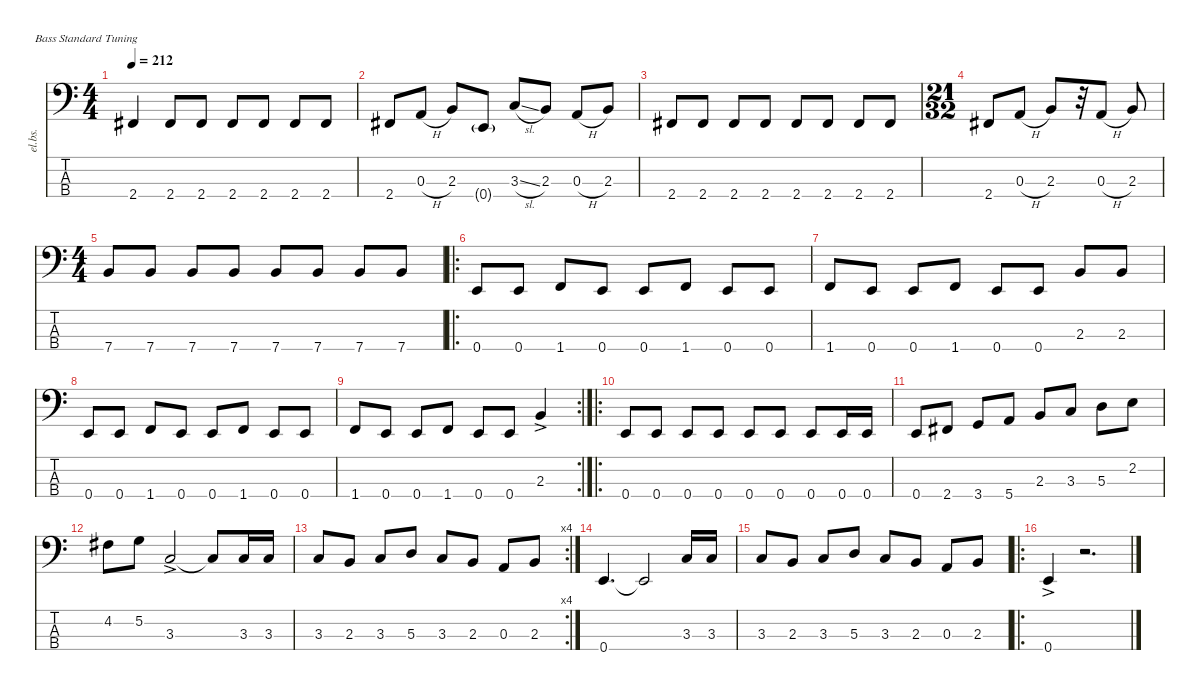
\defaultSystemsLayout 4
\hideDynamics
\bracketExtendMode nobrackets
\track ("Bass" "el.bs.") {instrument electricbassfinger}
\staff {score tabs}
\tuning (G2 D2 A1 E1)
\ts (4 4)
\beaming (8 2 2 2 2)
\tempo 212
\clef f4
\ks c
2.4{acc #}.4{dy f} 2.4{acc #}.8 2.4{acc #}.8 2.4{acc #}.8 2.4{acc #}.8 2.4{acc #}.8 2.4{acc #}.8 |
2.4{acc #}.8 0.3{h}.8 2.3.8 0.4{g}.8{dy ff} 3.3{sl}.8{dy f} 2.3.8 0.3{h}.8 2.3.8 |
2.4{acc #}.8 2.4{acc #}.8 2.4{acc #}.8 2.4{acc #}.8 2.4{acc #}.8 2.4{acc #}.8 2.4{acc #}.8 2.4{acc #}.8 |
\ts (21 32)
\beaming (8 2 2 2 2)
2.4{acc #}.8 0.3{h}.8 2.3.8 r.32 0.3{h}.8 2.3.8 |
\ts (4 4)
\beaming (8 2 2 2 2)
7.4.8 7.4.8 7.4.8 7.4.8 7.4.8 7.4.8 7.4.8 7.4.8 |
\ro
0.4.8 0.4.8 1.4.8 0.4.8 0.4.8 1.4.8 0.4.8 0.4.8 |
1.4.8 0.4.8 0.4.8 1.4.8 0.4.8 0.4.8 2.3.8 2.3.8 |
0.4.8 0.4.8 1.4.8 0.4.8 0.4.8 1.4.8 0.4.8 0.4.8 |
\rc 2
1.4.8 0.4.8 0.4.8 1.4.8 0.4.8 0.4.8 2.3{ac}.4{dy mf} |
\ro
0.4.8{dy f} 0.4.8 0.4.8 0.4.8 0.4.8 0.4.8 0.4.8 0.4.16 0.4.16 |
0.4.8 2.4{acc #}.8 3.4.8 5.4.8 2.3.8 3.3.8 5.3.8 2.2.8 |
4.2{acc #}.8 5.2.8 3.3{ac}.2{dy mf} 3.3{t}.8{dy f} 3.3.16 3.3.16 |
\rc 4
3.3.8 2.3.8 3.3.8 5.3.8 3.3.8 2.3.8 0.3.8 2.3.8 |
0.4.4{d} 0.4{t}.2 3.3.16 3.3.16 |
3.3.8 2.3.8 3.3.8 5.3.8 3.3.8 2.3.8 0.3.8 2.3.8 |
\ro
0.4{ac}.4{dy mf} r.2{d}
